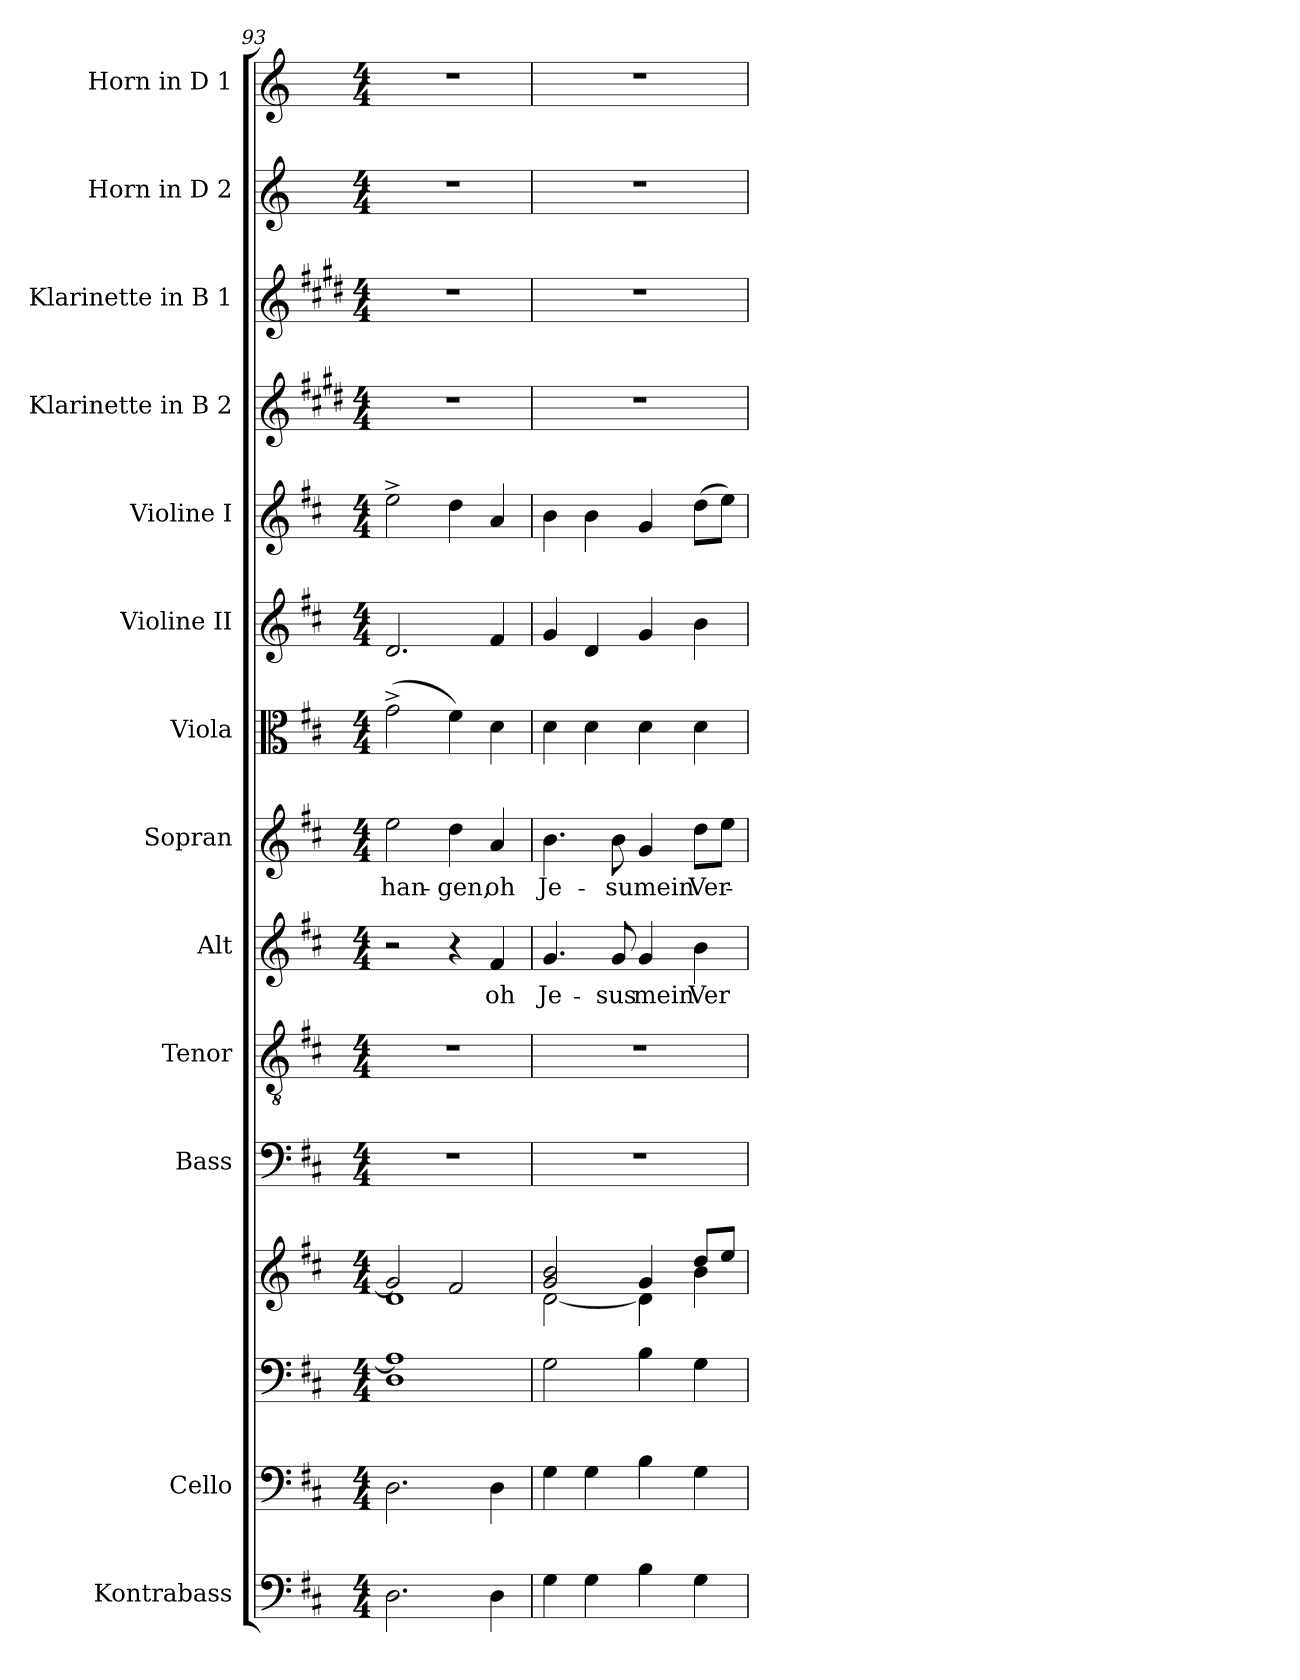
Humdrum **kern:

**kern	**kern	**kern	**kern	**kern	**kern	**kern	**text	**kern	**text	**kern	**kern	**kern	**kern	**kern	**kern	**kern
*part14	*part13	*part12	*part12	*part11	*part10	*part9	*part9	*part8	*part8	*part7	*part6	*part5	*part4	*part3	*part2	*part1
*staff15	*staff14	*staff13	*staff12	*staff11	*staff10	*staff9	*staff9	*staff8	*staff8	*staff7	*staff6	*staff5	*staff4	*staff3	*staff2	*staff1
*I"Kontrabass	*I"Cello	*	*	*I"Bass	*I"Tenor	*I"Alt	*	*I"Sopran	*	*I"Viola	*I"Violine II	*I"Violine I	*I"Klarinette in B 2	*I"Klarinette in B 1	*I"Horn in D 2	*I"Horn in D 1
*I'Kb.	*	*	*	*I'B	*I'T	*I'A	*	*I'S	*	*I'Vla.	*I'Vl. II	*I'Vl. I	*	*	*I'Hrn. 2	*I'Hrn. 1
*clefF4	*clefF4	*clefF4	*clefG2	*clefF4	*clefGv2	*clefG2	*	*clefG2	*	*clefC3	*clefG2	*clefG2	*clefG2	*clefG2	*clefG2	*clefG2
*ITrd7c12	*	*	*	*	*	*	*	*	*	*	*	*	*ITrd1c2	*ITrd1c2	*ITrd-1c-2	*ITrd-1c-2
*k[f#c#]	*k[f#c#]	*k[f#c#]	*k[f#c#]	*k[f#c#]	*k[f#c#]	*k[f#c#]	*	*k[f#c#]	*	*k[f#c#]	*k[f#c#]	*k[f#c#]	*k[f#c#]	*k[f#c#]	*k[f#c#]	*k[f#c#]
*D:	*D:	*D:	*D:	*D:	*D:	*D:	*	*D:	*	*D:	*D:	*D:	*D:	*D:	*D:	*D:
*M4/4	*M4/4	*M4/4	*M4/4	*M4/4	*M4/4	*M4/4	*	*M4/4	*	*M4/4	*M4/4	*M4/4	*M4/4	*M4/4	*M4/4	*M4/4
=93	=93	=93	=93	=93	=93	=93	=93	=93	=93	=93	=93	=93	=93	=93	=93	=93
*	*	*^	*^	*	*	*	*	*	*	*	*	*	*	*	*	*
!	!	!	!	!	!	!	!	!	!	!	!LO:LY:b	!	!	!	!	!	!	!
2.DD\	2.D\	1A]	1D	2g/]	1d	1r	1r	2r	.	2ee\	-han-	(>2g^>\	2.d/	2ee^>\	1r	1r	1r	1r
!	!	!	!	!	!	!	!	!	!	!	!LO:LY:b	!	!	!	!	!	!	!
.	.	.	.	2f#/	.	.	.	4r	.	4dd\	-gen,	4f#\)	.	4dd\	.	.	.	.
!	!	!	!	!	!	!	!	!	!LO:LY:b	!	!LO:LY:b	!	!	!	!	!	!	!
4DD\	4D\	.	.	.	.	.	.	4f#/	oh	4a/	oh	4d\	4f#/	4a/	.	.	.	.
*	*	*v	*v	*	*	*	*	*	*	*	*	*	*	*	*	*	*	*
=94	=94	=94	=94	=94	=94	=94	=94	=94	=94	=94	=94	=94	=94	=94	=94	=94	=94
!	!	!	!	!	!	!	!	!LO:LY:b	!	!LO:LY:b	!	!	!	!	!	!	!
4GG\	4G\	2G\	2g/ 2b/	[<2d\	1r	1r	4.g/	Je-	4.b\	Je-	4d\	4g/	4b\	1r	1r	1r	1r
4GG\	4G\	.	.	.	.	.	.	.	.	.	4d\	4d/	4b\	.	.	.	.
!	!	!	!	!	!	!	!	!LO:LY:b	!	!LO:LY:b	!	!	!	!	!	!	!
.	.	.	.	.	.	.	8g/	-sus	8b\	-su	.	.	.	.	.	.	.
!	!	!	!	!	!	!	!	!LO:LY:b	!	!LO:LY:b	!	!	!	!	!	!	!
4BB\	4B\	4B\	4g/	4d\]	.	.	4g/	mein	4g/	mein	4d\	4g/	4g/	.	.	.	.
!	!	!	!	!	!	!	!	!LO:LY:b	!	!LO:LY:b	!	!	!	!	!	!	!
4GG\	4G\	4G\	8dd/L	4b\	.	.	4b\	Ver-	8dd\L	Ver-	4d\	4b\	(>8dd\L	.	.	.	.
.	.	.	8ee/J	.	.	.	.	.	8ee\J	.	.	.	8ee\J)	.	.	.	.
*	*	*	*v	*v	*	*	*	*	*	*	*	*	*	*	*	*	*
=	=	=	=	=	=	=	=	=	=	=	=	=	=	=	=	=
*-	*-	*-	*-	*-	*-	*-	*-	*-	*-	*-	*-	*-	*-	*-	*-	*-
